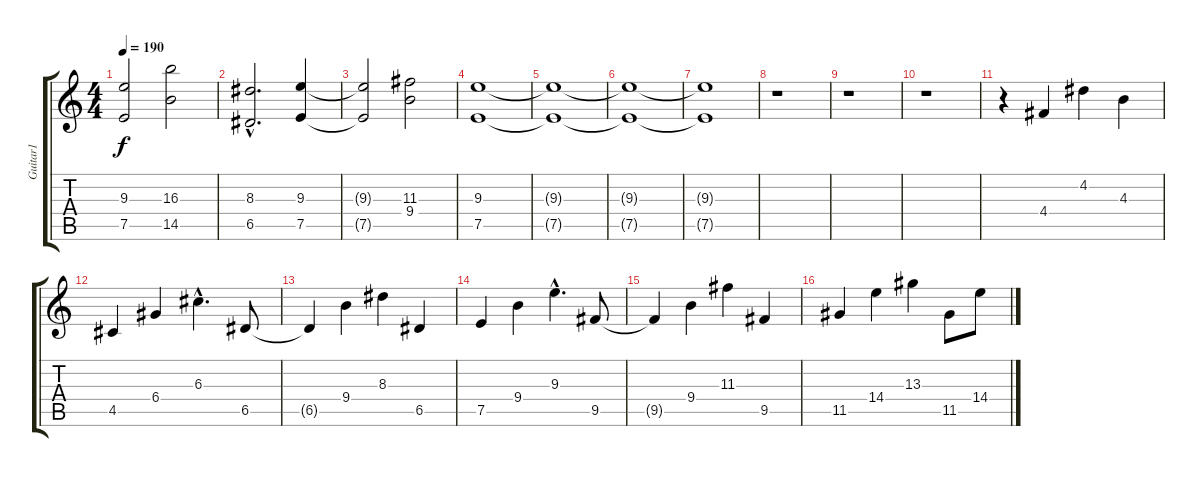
\track ("Guitar1" "Guitar1") {instrument distortionguitar}
\staff {score tabs}
\tuning (E4 B3 G3 D3 A2 E2) {hide}
\ts (4 4)
\tempo 190
\clef g2
\ks c
(9.3{t} 7.5{t}).2{dy f} (16.3 14.5).2 |
(8.3{hac} 6.5{hac}).2{d} (9.3 7.5).4 |
(9.3{t} 7.5{t}).2 (11.3 9.4).2 |
(9.3 7.5).1 |
(9.3{t} 7.5{t}).1 |
(9.3{t} 7.5{t}).1 |
(9.3{t} 7.5{t}).1 |
r.1 |
r.1 |
r.1 |
r.4 4.4.4 4.2.4 4.3.4 |
4.5.4 6.4.4 6.3{hac}.4{d} 6.5.8 |
6.5{t}.4 9.4.4 8.3.4 6.5.4 |
7.5.4 9.4.4 9.3{hac}.4{d} 9.5.8 |
9.5{t}.4 9.4.4 11.3.4 9.5.4 |
11.5.4 14.4.4 13.3.4 11.5.8 14.4.8
